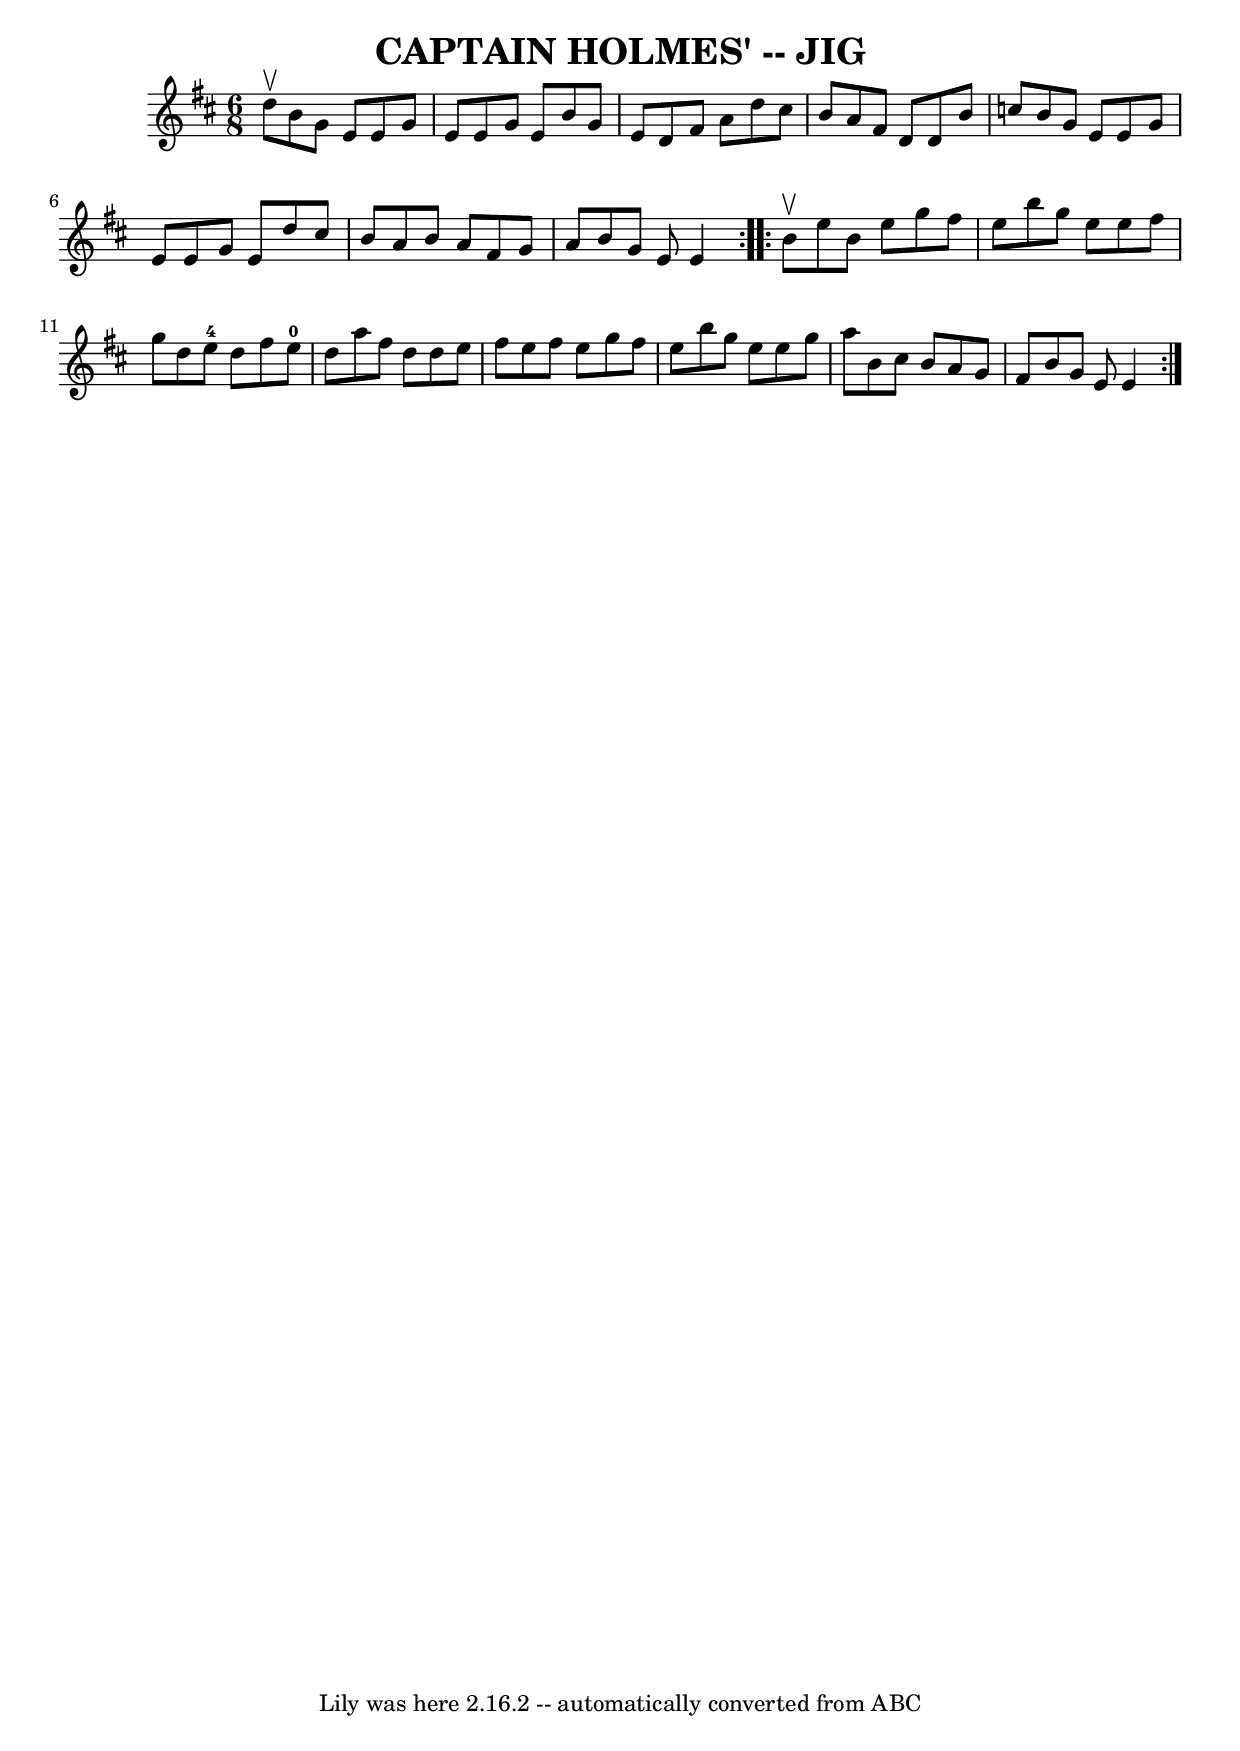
\version "2.16.2"
\include "Mammoth.ily"
\header {
  %% book = "Ryan's Mammoth Collection of Fiddle Tunes"
  crossRefNumber = "1"
  footnotes = ""
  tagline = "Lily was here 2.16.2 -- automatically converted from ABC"
  title = "CAPTAIN HOLMES' -- JIG"

}
voicedefault =  {



  \repeat volta 2 {

    \time 6/8 
    \key e \dorian d''8^\upbow       |
    b'8 g'8 e'8    
    e'8 g'8 e'8    |
    e'8 g'8 e'8 b'8 g'8 e'8    
    |
    d'8 fis'8 a'8 d''8 cis''8 b'8    |
    a'8    
    fis'8 d'8 d'8 b'8 c''8        |
    b'8 g'8 e'8 e'8   
    g'8 e'8    |
    e'8 g'8 e'8 d''8 cis''8 b'8    
    |
    a'8 b'8 a'8 fis'8 g'8 a'8    |
    b'8 g'8    
    e'8 e'4    
  }     
  \repeat volta 2 {
    b'8^\upbow       |
    e''8    
    b'8 e''8 g''8 fis''8 e''8    |
    b''8 g''8 e''8    
    e''8 fis''8 g''8    |
    d''8 e''8-4 d''8 fis''8 e''8 
    -0 d''8    |
    a''8 fis''8 d''8 d''8 e''8 fis''8      
    |
    e''8 fis''8 e''8 g''8 fis''8 e''8    |
    
    b''8 g''8 e''8 e''8 g''8 a''8    |
    b'8 cis''8 b'8 
    a'8 g'8 fis'8    |
    b'8 g'8 e'8 e'4    
  }   

}

\score{
  <<

    \context Staff="default"
    {
      \voicedefault 
      
    }

  >>
  \layout {
    
  }
  \midi {
  }

}
